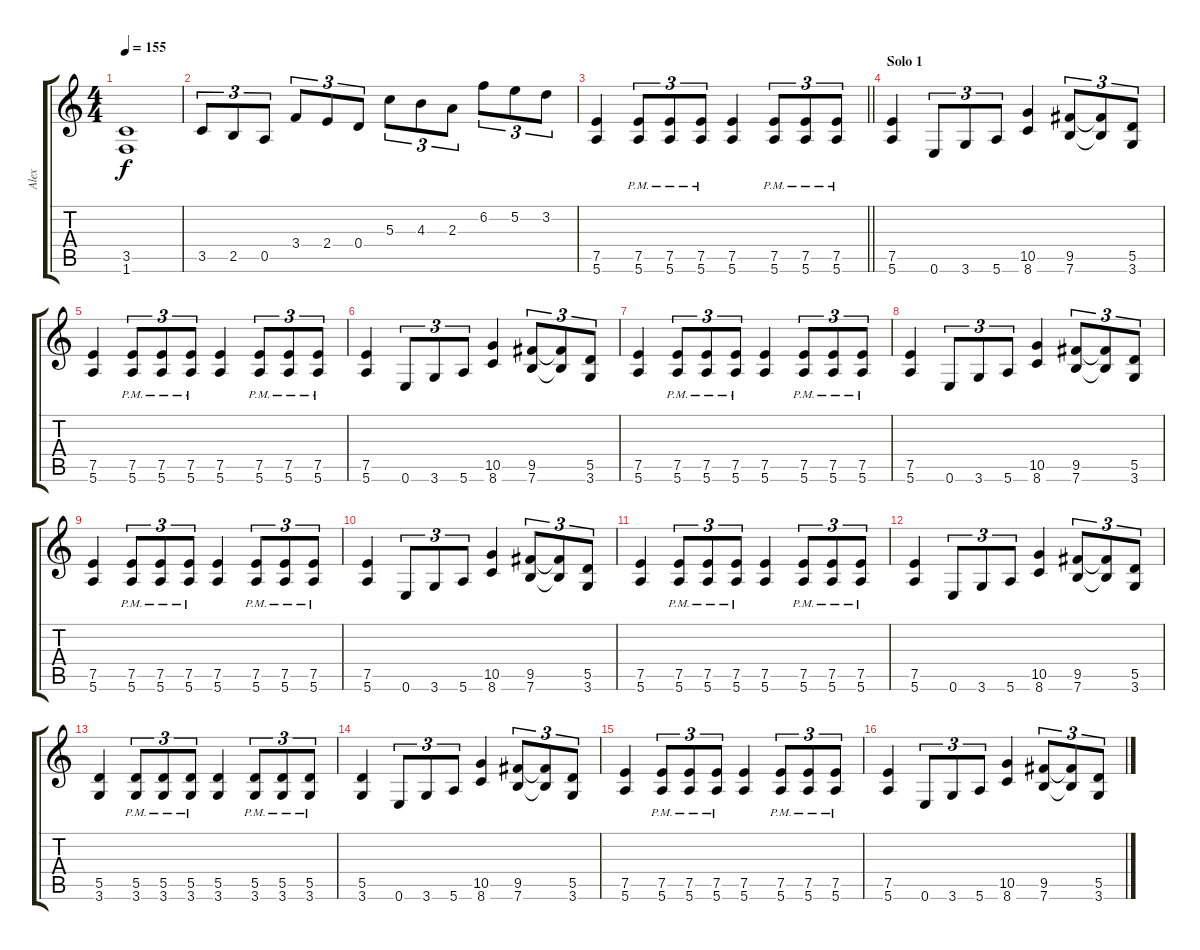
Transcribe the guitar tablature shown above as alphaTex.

\track ("Alex" "Alex") {instrument overdrivenguitar}
\staff {score tabs}
\tuning (E4 B3 G3 D3 A2 E2) {hide}
\ts (4 4)
\tempo 155
\clef g2
\ks c
(3.5 1.6).1{dy f} |
3.5.8{tu (3 2)} 2.5.8{tu (3 2)} 0.5.8{tu (3 2)} 3.4.8{tu (3 2)} 2.4.8{tu (3 2)} 0.4.8{tu (3 2)} 5.3.8{tu (3 2)} 4.3.8{tu (3 2)} 2.3.8{tu (3 2)} 6.2.8{tu (3 2)} 5.2.8{tu (3 2)} 3.2.8{tu (3 2)} |
\barLineRight lightlight
(7.5 5.6).4 (7.5{pm} 5.6{pm}).8{tu (3 2)} (7.5{pm} 5.6{pm}).8{tu (3 2)} (7.5{pm} 5.6{pm}).8{tu (3 2)} (7.5 5.6).4 (7.5{pm} 5.6{pm}).8{tu (3 2)} (7.5{pm} 5.6{pm}).8{tu (3 2)} (7.5{pm} 5.6{pm}).8{tu (3 2)} |
\section ("" "Solo 1")
(7.5 5.6).4 0.6.8{tu (3 2)} 3.6.8{tu (3 2)} 5.6.8{tu (3 2)} (10.5 8.6).4 (9.5 7.6).8{tu (3 2)} (9.5{t} 7.6{t}).8{tu (3 2)} (5.5 3.6).8{tu (3 2)} |
(7.5 5.6).4 (7.5{pm} 5.6{pm}).8{tu (3 2)} (7.5{pm} 5.6{pm}).8{tu (3 2)} (7.5{pm} 5.6{pm}).8{tu (3 2)} (7.5 5.6).4 (7.5{pm} 5.6{pm}).8{tu (3 2)} (7.5{pm} 5.6{pm}).8{tu (3 2)} (7.5{pm} 5.6{pm}).8{tu (3 2)} |
(7.5 5.6).4 0.6.8{tu (3 2)} 3.6.8{tu (3 2)} 5.6.8{tu (3 2)} (10.5 8.6).4 (9.5 7.6).8{tu (3 2)} (9.5{t} 7.6{t}).8{tu (3 2)} (5.5 3.6).8{tu (3 2)} |
(7.5 5.6).4 (7.5{pm} 5.6{pm}).8{tu (3 2)} (7.5{pm} 5.6{pm}).8{tu (3 2)} (7.5{pm} 5.6{pm}).8{tu (3 2)} (7.5 5.6).4 (7.5{pm} 5.6{pm}).8{tu (3 2)} (7.5{pm} 5.6{pm}).8{tu (3 2)} (7.5{pm} 5.6{pm}).8{tu (3 2)} |
(7.5 5.6).4 0.6.8{tu (3 2)} 3.6.8{tu (3 2)} 5.6.8{tu (3 2)} (10.5 8.6).4 (9.5 7.6).8{tu (3 2)} (9.5{t} 7.6{t}).8{tu (3 2)} (5.5 3.6).8{tu (3 2)} |
(7.5 5.6).4 (7.5{pm} 5.6{pm}).8{tu (3 2)} (7.5{pm} 5.6{pm}).8{tu (3 2)} (7.5{pm} 5.6{pm}).8{tu (3 2)} (7.5 5.6).4 (7.5{pm} 5.6{pm}).8{tu (3 2)} (7.5{pm} 5.6{pm}).8{tu (3 2)} (7.5{pm} 5.6{pm}).8{tu (3 2)} |
(7.5 5.6).4 0.6.8{tu (3 2)} 3.6.8{tu (3 2)} 5.6.8{tu (3 2)} (10.5 8.6).4 (9.5 7.6).8{tu (3 2)} (9.5{t} 7.6{t}).8{tu (3 2)} (5.5 3.6).8{tu (3 2)} |
(7.5 5.6).4 (7.5{pm} 5.6{pm}).8{tu (3 2)} (7.5{pm} 5.6{pm}).8{tu (3 2)} (7.5{pm} 5.6{pm}).8{tu (3 2)} (7.5 5.6).4 (7.5{pm} 5.6{pm}).8{tu (3 2)} (7.5{pm} 5.6{pm}).8{tu (3 2)} (7.5{pm} 5.6{pm}).8{tu (3 2)} |
(7.5 5.6).4 0.6.8{tu (3 2)} 3.6.8{tu (3 2)} 5.6.8{tu (3 2)} (10.5 8.6).4 (9.5 7.6).8{tu (3 2)} (9.5{t} 7.6{t}).8{tu (3 2)} (5.5 3.6).8{tu (3 2)} |
(5.5 3.6).4 (5.5{pm} 3.6{pm}).8{tu (3 2)} (5.5{pm} 3.6{pm}).8{tu (3 2)} (5.5{pm} 3.6{pm}).8{tu (3 2)} (5.5 3.6).4 (5.5{pm} 3.6{pm}).8{tu (3 2)} (5.5{pm} 3.6{pm}).8{tu (3 2)} (5.5{pm} 3.6{pm}).8{tu (3 2)} |
(5.5 3.6).4 0.6.8{tu (3 2)} 3.6.8{tu (3 2)} 5.6.8{tu (3 2)} (10.5 8.6).4 (9.5 7.6).8{tu (3 2)} (9.5{t} 7.6{t}).8{tu (3 2)} (5.5 3.6).8{tu (3 2)} |
(7.5 5.6).4 (7.5{pm} 5.6{pm}).8{tu (3 2)} (7.5{pm} 5.6{pm}).8{tu (3 2)} (7.5{pm} 5.6{pm}).8{tu (3 2)} (7.5 5.6).4 (7.5{pm} 5.6{pm}).8{tu (3 2)} (7.5{pm} 5.6{pm}).8{tu (3 2)} (7.5{pm} 5.6{pm}).8{tu (3 2)} |
(7.5 5.6).4 0.6.8{tu (3 2)} 3.6.8{tu (3 2)} 5.6.8{tu (3 2)} (10.5 8.6).4 (9.5 7.6).8{tu (3 2)} (9.5{t} 7.6{t}).8{tu (3 2)} (5.5 3.6).8{tu (3 2)}
